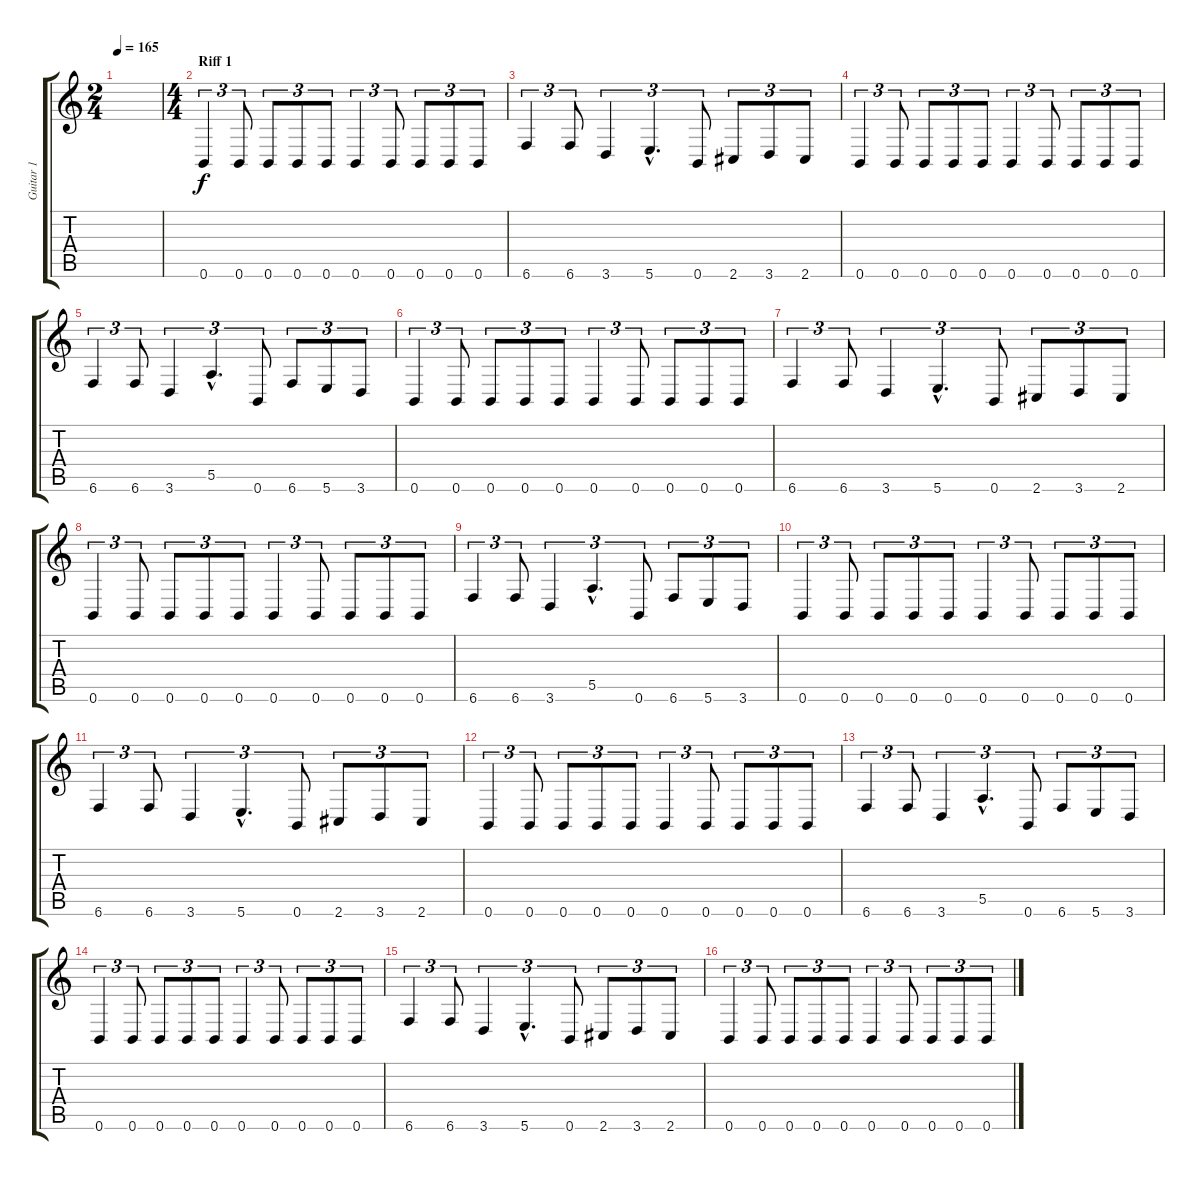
\track ("Guitar 1" "Guitar 1") {instrument distortionguitar}
\staff {score tabs}
\tuning (B3 Gb3 D3 A2 E2 B1) {hide}
\ts (2 4)
\tempo 165
\clef g2
\ks c
|
\ts (4 4)
\section ("" "Riff 1")
0.6.4{tu (3 2)} 0.6.8{tu (3 2)} 0.6.8{tu (3 2)} 0.6.8{tu (3 2)} 0.6.8{tu (3 2)} 0.6.4{tu (3 2)} 0.6.8{tu (3 2)} 0.6.8{tu (3 2)} 0.6.8{tu (3 2)} 0.6.8{tu (3 2)} |
6.6.4{tu (3 2)} 6.6.8{tu (3 2)} 3.6.4{tu (3 2)} 5.6{hac}.4{d tu (3 2)} 0.6.8{tu (3 2)} 2.6.8{tu (3 2)} 3.6.8{tu (3 2)} 2.6.8{tu (3 2)} |
0.6.4{tu (3 2)} 0.6.8{tu (3 2)} 0.6.8{tu (3 2)} 0.6.8{tu (3 2)} 0.6.8{tu (3 2)} 0.6.4{tu (3 2)} 0.6.8{tu (3 2)} 0.6.8{tu (3 2)} 0.6.8{tu (3 2)} 0.6.8{tu (3 2)} |
6.6.4{tu (3 2)} 6.6.8{tu (3 2)} 3.6.4{tu (3 2)} 5.5{hac}.4{d tu (3 2)} 0.6.8{tu (3 2)} 6.6.8{tu (3 2)} 5.6.8{tu (3 2)} 3.6.8{tu (3 2)} |
0.6.4{tu (3 2)} 0.6.8{tu (3 2)} 0.6.8{tu (3 2)} 0.6.8{tu (3 2)} 0.6.8{tu (3 2)} 0.6.4{tu (3 2)} 0.6.8{tu (3 2)} 0.6.8{tu (3 2)} 0.6.8{tu (3 2)} 0.6.8{tu (3 2)} |
6.6.4{tu (3 2)} 6.6.8{tu (3 2)} 3.6.4{tu (3 2)} 5.6{hac}.4{d tu (3 2)} 0.6.8{tu (3 2)} 2.6.8{tu (3 2)} 3.6.8{tu (3 2)} 2.6.8{tu (3 2)} |
0.6.4{tu (3 2)} 0.6.8{tu (3 2)} 0.6.8{tu (3 2)} 0.6.8{tu (3 2)} 0.6.8{tu (3 2)} 0.6.4{tu (3 2)} 0.6.8{tu (3 2)} 0.6.8{tu (3 2)} 0.6.8{tu (3 2)} 0.6.8{tu (3 2)} |
6.6.4{tu (3 2)} 6.6.8{tu (3 2)} 3.6.4{tu (3 2)} 5.5{hac}.4{d tu (3 2)} 0.6.8{tu (3 2)} 6.6.8{tu (3 2)} 5.6.8{tu (3 2)} 3.6.8{tu (3 2)} |
0.6.4{tu (3 2)} 0.6.8{tu (3 2)} 0.6.8{tu (3 2)} 0.6.8{tu (3 2)} 0.6.8{tu (3 2)} 0.6.4{tu (3 2)} 0.6.8{tu (3 2)} 0.6.8{tu (3 2)} 0.6.8{tu (3 2)} 0.6.8{tu (3 2)} |
6.6.4{tu (3 2)} 6.6.8{tu (3 2)} 3.6.4{tu (3 2)} 5.6{hac}.4{d tu (3 2)} 0.6.8{tu (3 2)} 2.6.8{tu (3 2)} 3.6.8{tu (3 2)} 2.6.8{tu (3 2)} |
0.6.4{tu (3 2)} 0.6.8{tu (3 2)} 0.6.8{tu (3 2)} 0.6.8{tu (3 2)} 0.6.8{tu (3 2)} 0.6.4{tu (3 2)} 0.6.8{tu (3 2)} 0.6.8{tu (3 2)} 0.6.8{tu (3 2)} 0.6.8{tu (3 2)} |
6.6.4{tu (3 2)} 6.6.8{tu (3 2)} 3.6.4{tu (3 2)} 5.5{hac}.4{d tu (3 2)} 0.6.8{tu (3 2)} 6.6.8{tu (3 2)} 5.6.8{tu (3 2)} 3.6.8{tu (3 2)} |
0.6.4{tu (3 2)} 0.6.8{tu (3 2)} 0.6.8{tu (3 2)} 0.6.8{tu (3 2)} 0.6.8{tu (3 2)} 0.6.4{tu (3 2)} 0.6.8{tu (3 2)} 0.6.8{tu (3 2)} 0.6.8{tu (3 2)} 0.6.8{tu (3 2)} |
6.6.4{tu (3 2)} 6.6.8{tu (3 2)} 3.6.4{tu (3 2)} 5.6{hac}.4{d tu (3 2)} 0.6.8{tu (3 2)} 2.6.8{tu (3 2)} 3.6.8{tu (3 2)} 2.6.8{tu (3 2)} |
0.6.4{tu (3 2)} 0.6.8{tu (3 2)} 0.6.8{tu (3 2)} 0.6.8{tu (3 2)} 0.6.8{tu (3 2)} 0.6.4{tu (3 2)} 0.6.8{tu (3 2)} 0.6.8{tu (3 2)} 0.6.8{tu (3 2)} 0.6.8{tu (3 2)}
